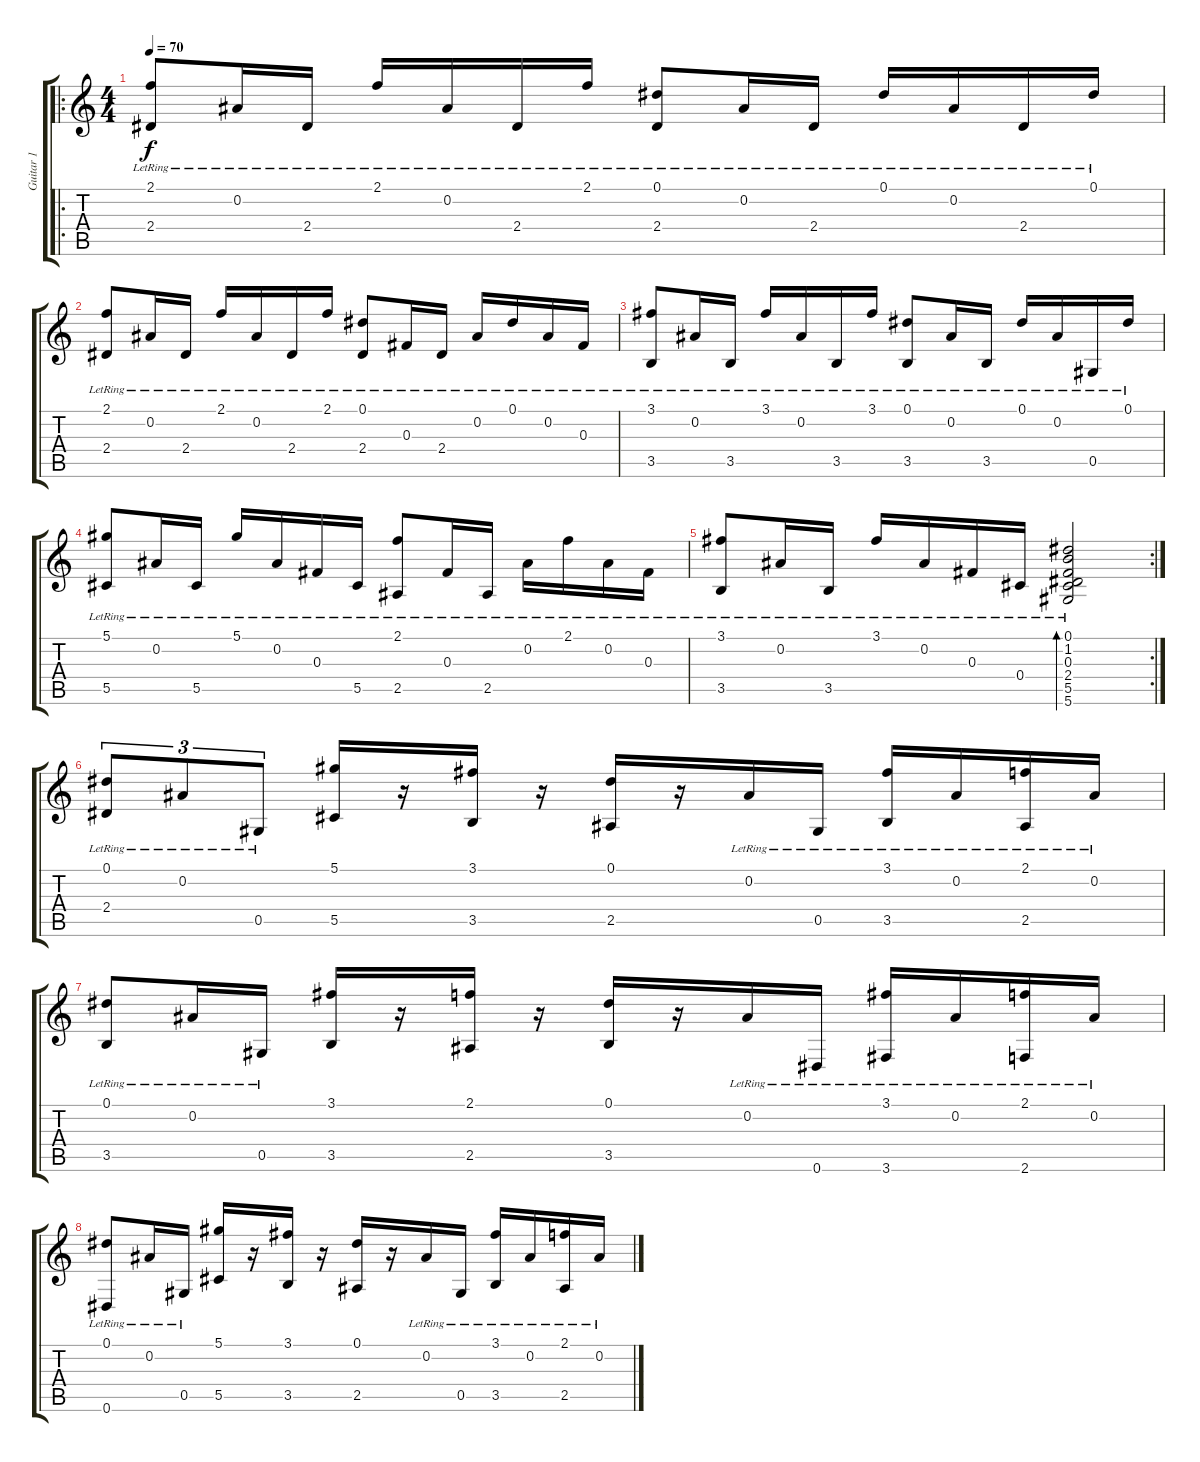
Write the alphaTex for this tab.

\track ("Guitar 1" "Guitar 1") {instrument acousticguitarsteel}
\staff {score tabs}
\tuning (Eb4 Bb3 Gb3 Db3 Ab2 Eb2) {hide}
\ro
\ts (4 4)
\tempo 70
\clef g2
\ks c
(2.1{lr} 2.4{lr}).8{dy f instrument acousticguitarsteel} 0.2{lr}.16 2.4{lr}.16 2.1{lr}.16 0.2{lr}.16 2.4{lr}.16 2.1{lr}.16 (0.1{lr} 2.4{lr}).8 0.2{lr}.16 2.4{lr}.16 0.1{lr}.16 0.2{lr}.16 2.4{lr}.16 0.1{lr}.16 |
(2.1{lr} 2.4{lr}).8 0.2{lr}.16 2.4{lr}.16 2.1{lr}.16 0.2{lr}.16 2.4{lr}.16 2.1{lr}.16 (0.1{lr} 2.4{lr}).8 0.3{lr}.16 2.4{lr}.16 0.2{lr}.16 0.1{lr}.16 0.2{lr}.16 0.3{lr}.16 |
(3.1{lr} 3.5{lr}).8 0.2{lr}.16 3.5{lr}.16 3.1{lr}.16 0.2{lr}.16 3.5{lr}.16 3.1{lr}.16 (0.1{lr} 3.5{lr}).8 0.2{lr}.16 3.5{lr}.16 0.1{lr}.16 0.2{lr}.16 0.5{lr}.16 0.1{lr}.16 |
(5.1{lr} 5.5{lr}).8 0.2{lr}.16 5.5{lr}.16 5.1{lr}.16 0.2{lr}.16 0.3{lr}.16 5.5{lr}.16 (2.1{lr} 2.5{lr}).8 0.3{lr}.16 2.5{lr}.16 0.2{lr}.16 2.1{lr}.16 0.2{lr}.16 0.3{lr}.16 |
\rc 2
(3.1{lr} 3.5{lr}).8 0.2{lr}.16 3.5{lr}.16 3.1{lr}.16 0.2{lr}.16 0.3{lr}.16 0.4{lr}.16 (0.1{lr} 1.2{lr} 0.3{lr} 2.4{lr} 5.5{lr} 5.6{lr}).2{bd 120} |
(0.1{lr} 2.4{lr}).8{tu (3 2)} 0.2{lr}.8{tu (3 2)} 0.5{lr}.8{tu (3 2)} (5.1 5.5).16 r.16 (3.1 3.5).16 r.16 (0.1 2.5).16 r.16 0.2{lr}.16 0.5{lr}.16 (3.1{lr} 3.5{lr}).16 0.2{lr}.16 (2.1{lr} 2.5{lr}).16 0.2{lr}.16 |
(0.1{lr} 3.5{lr}).8 0.2{lr}.16 0.5{lr}.16 (3.1 3.5).16 r.16 (2.1 2.5).16 r.16 (0.1 3.5).16 r.16 0.2{lr}.16 0.6{lr}.16 (3.1{lr} 3.6{lr}).16 0.2{lr}.16 (2.1{lr} 2.6{lr}).16 0.2{lr}.16 |
(0.1{lr} 0.6{lr}).8 0.2{lr}.16 0.5{lr}.16 (5.1 5.5).16 r.16 (3.1 3.5).16 r.16 (0.1 2.5).16 r.16 0.2{lr}.16 0.5{lr}.16 (3.1{lr} 3.5{lr}).16 0.2{lr}.16 (2.1{lr} 2.5{lr}).16 0.2{lr}.16
